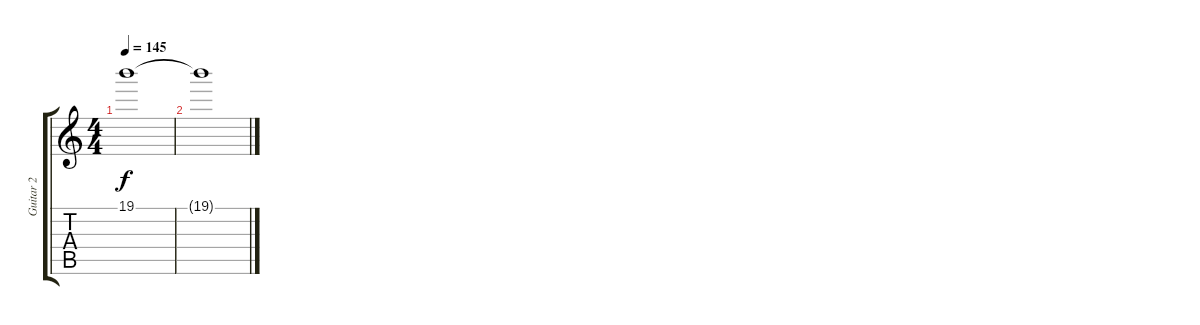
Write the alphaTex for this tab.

\track ("Guitar 2" "Guitar 2") {instrument overdrivenguitar}
\staff {score tabs}
\tuning (E4 B3 G3 D3 A2 E2) {hide}
\ts (4 4)
\tempo 145
\clef g2
\ks c
19.1.1{dy f} |
19.1{t}.1
